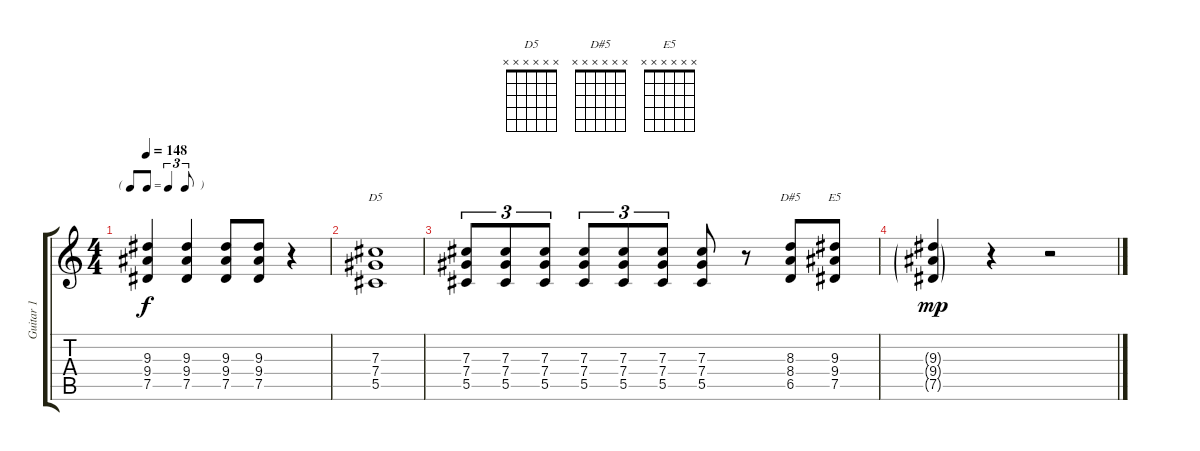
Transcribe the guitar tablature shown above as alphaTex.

\track ("Guitar 1" "Guitar 1") {instrument overdrivenguitar}
\staff {score tabs}
\tuning (Eb4 Bb3 Gb3 Db3 Ab2 Eb2) {hide}
\chord ("D5" x x x x x x)
\chord ("D#5" x x x x x x)
\chord ("E5" x x x x x x)
\ts (4 4)
\tf triplet8th
\tempo 148
\clef g2
\ks c
(9.3{t} 9.4{t} 7.5{t}).4{dy f} (9.3 9.4 7.5).4 (9.3 9.4 7.5).8 (9.3 9.4 7.5).8 r.4 |
(7.3 7.4 5.5).1{ch "D5"} |
(7.3 7.4 5.5).8{tu (3 2)} (7.3 7.4 5.5).8{tu (3 2)} (7.3 7.4 5.5).8{tu (3 2)} (7.3 7.4 5.5).8{tu (3 2)} (7.3 7.4 5.5).8{tu (3 2)} (7.3 7.4 5.5).8{tu (3 2)} (7.3 7.4 5.5).8 r.8 (8.3 8.4 6.5).8{ch "D#5"} (9.3 9.4 7.5).8{ch "E5"} |
(9.3{g} 9.4{g} 7.5{g}).4{dy mp} r.4 r.2
